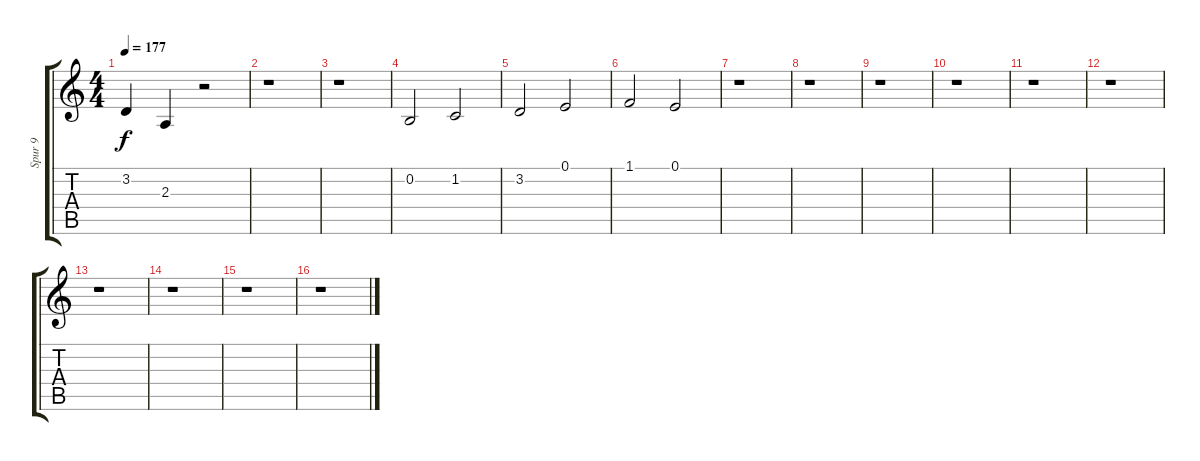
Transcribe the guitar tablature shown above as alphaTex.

\track ("Spur 9" "Spur 9") {instrument honkytonkpiano}
\staff {score tabs}
\tuning (E4 B3 G3 D3 A2 E2) {hide}
\ts (4 4)
\tempo 177
\clef g2
\ks c
3.2.4{dy f} 2.3.4 r.2 |
r.1 |
r.1 |
0.2.2 1.2.2 |
3.2.2 0.1.2 |
1.1.2 0.1.2 |
r.1 |
r.1 |
r.1 |
r.1 |
r.1 |
r.1 |
r.1 |
r.1 |
r.1 |
r.1
